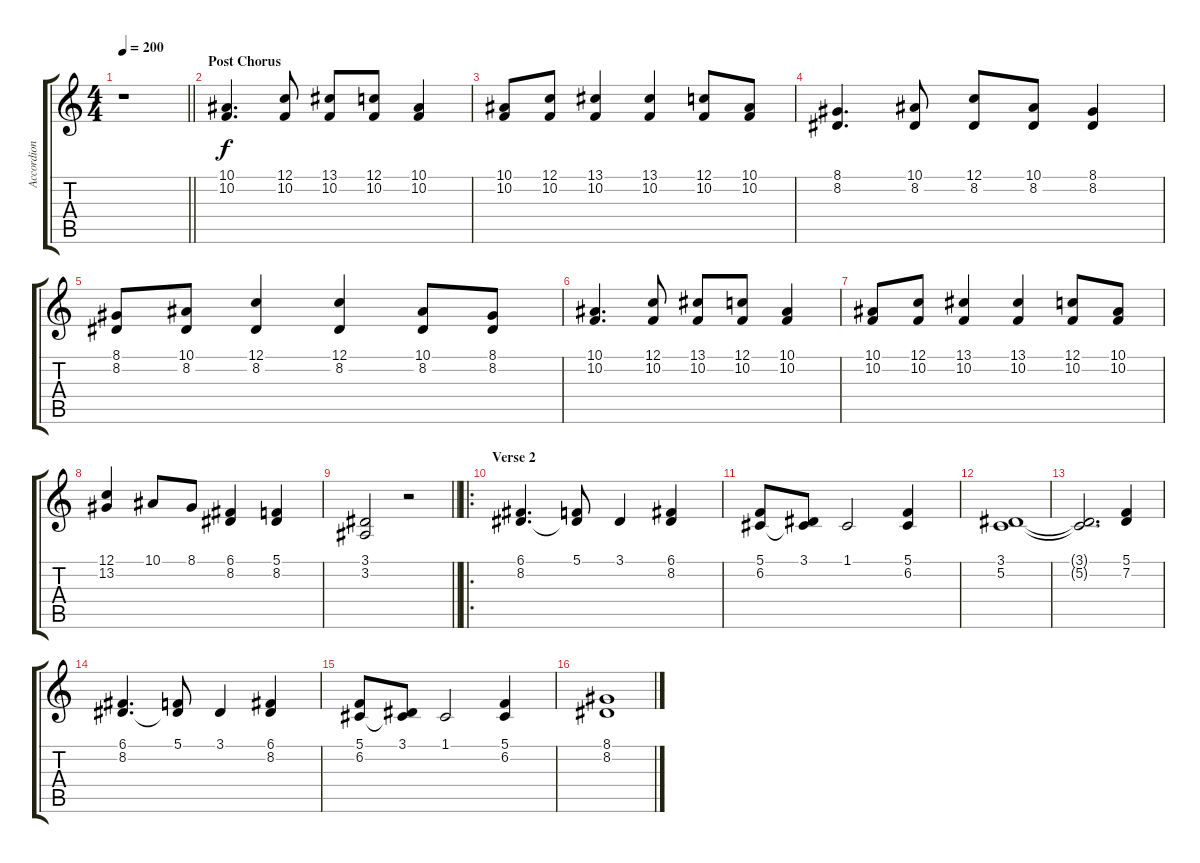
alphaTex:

\track ("Accordion" "Accordion") {instrument accordion}
\staff {score tabs}
\tuning (C4 G3 Eb3 Bb2 F2 C2) {hide}
\ts (4 4)
\tempo 200
\clef g2
\barLineRight lightlight
\ks c
r.1{dy f} |
\section ("" "Post Chorus")
(10.1 10.2).4{d} (12.1 10.2).8 (13.1 10.2).8 (12.1 10.2).8 (10.1 10.2).4 |
(10.1 10.2).8 (12.1 10.2).8 (13.1 10.2).4 (13.1 10.2).4 (12.1 10.2).8 (10.1 10.2).8 |
(8.1 8.2).4{d} (10.1 8.2).8 (12.1 8.2).8 (10.1 8.2).8 (8.1 8.2).4 |
(8.1 8.2).8 (10.1 8.2).8 (12.1 8.2).4 (12.1 8.2).4 (10.1 8.2).8 (8.1 8.2).8 |
(10.1 10.2).4{d} (12.1 10.2).8 (13.1 10.2).8 (12.1 10.2).8 (10.1 10.2).4 |
(10.1 10.2).8 (12.1 10.2).8 (13.1 10.2).4 (13.1 10.2).4 (12.1 10.2).8 (10.1 10.2).8 |
(12.1 13.2).4 10.1.8 8.1.8 (6.1 8.2).4 (5.1 8.2).4 |
\barLineRight lightlight
(3.1 3.2).2 r.2 |
\ro
\section ("" "Verse 2")
(6.1 8.2).4{d} (5.1 8.2{t}).8 3.1.4 (6.1 8.2).4 |
(5.1 6.2).8 (3.1 6.2{t}).8 1.1.2 (5.1 6.2).4 |
(3.1 5.2).1 |
(3.1{t} 5.2{t}).2{d} (5.1 7.2).4 |
(6.1 8.2).4{d} (5.1 8.2{t}).8 3.1.4 (6.1 8.2).4 |
(5.1 6.2).8 (3.1 6.2{t}).8 1.1.2 (5.1 6.2).4 |
(8.1 8.2).1
